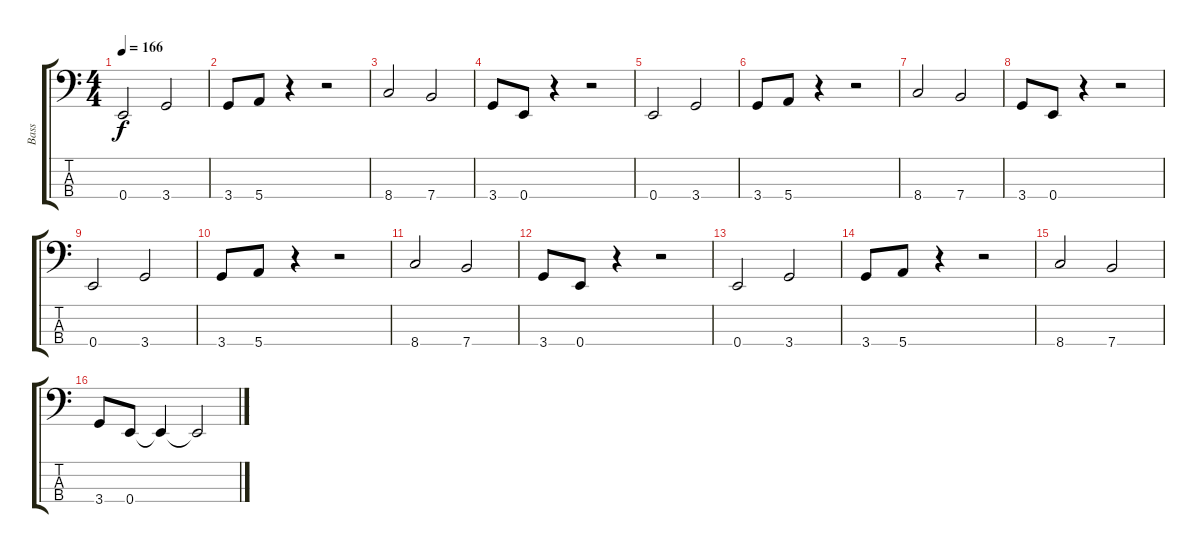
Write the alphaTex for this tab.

\track ("Bass" "Bass") {instrument electricbasspick}
\staff {score tabs}
\tuning (G2 D2 A1 E1) {hide}
\ts (4 4)
\tempo 166
\clef f4
\ks c
0.4.2{dy f} 3.4.2 |
3.4.8 5.4.8 r.4 r.2 |
8.4.2 7.4.2 |
3.4.8 0.4.8 r.4 r.2 |
0.4.2 3.4.2 |
3.4.8 5.4.8 r.4 r.2 |
8.4.2 7.4.2 |
3.4.8 0.4.8 r.4 r.2 |
0.4.2 3.4.2 |
3.4.8 5.4.8 r.4 r.2 |
8.4.2 7.4.2 |
3.4.8 0.4.8 r.4 r.2 |
0.4.2 3.4.2 |
3.4.8 5.4.8 r.4 r.2 |
8.4.2 7.4.2 |
3.4.8 0.4.8 0.4{t}.4 0.4{t}.2
